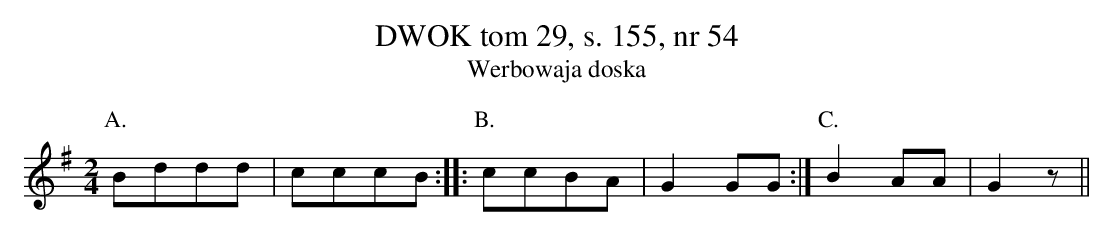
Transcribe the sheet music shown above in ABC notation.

X:1
T: DWOK tom 29, s. 155, nr 54
T: Werbowaja doska
L:1/8
M:2/4
K:G
P:A.
Bddd|cccB::\
P:B.
ccBA|G2GG:|\
P:C.
B2AA|G2z||
